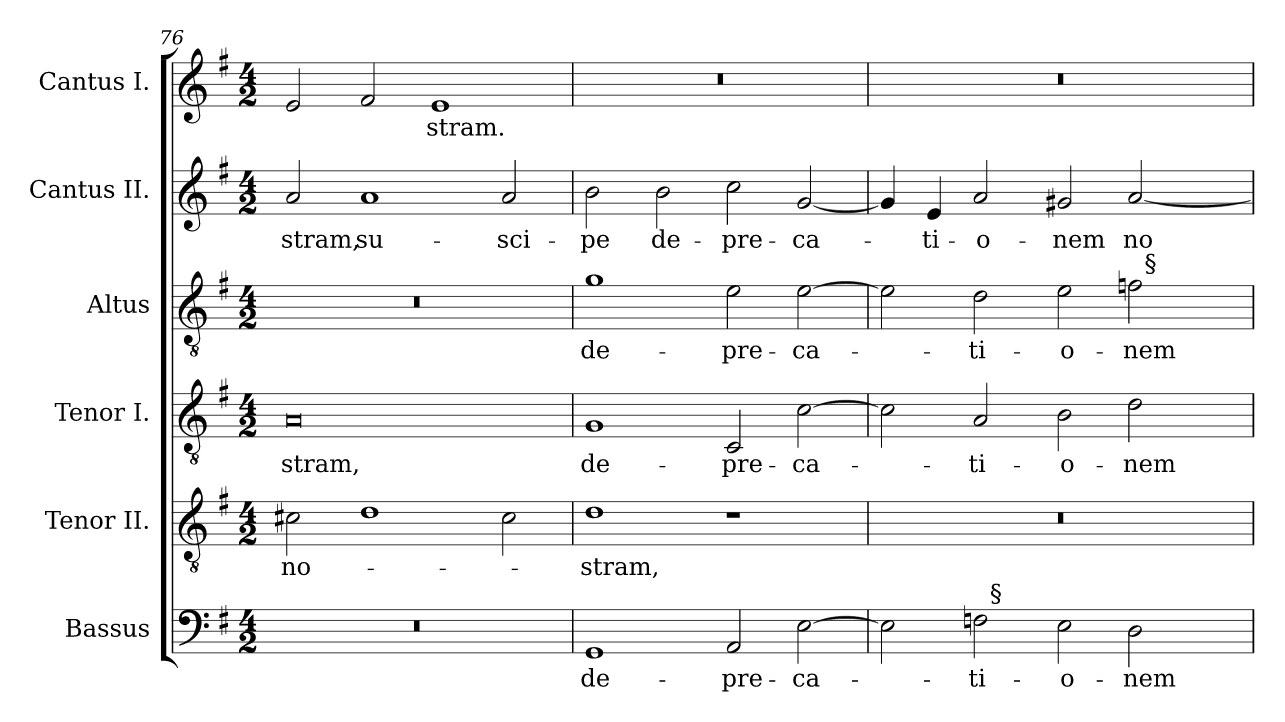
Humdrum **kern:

**kern	**text	**kern	**text	**kern	**text	**kern	**text	**kern	**text	**kern	**text
*part6	*part6	*part5	*part5	*part4	*part4	*part3	*part3	*part2	*part2	*part1	*part1
*staff6	*staff6	*staff5	*staff5	*staff4	*staff4	*staff3	*staff3	*staff2	*staff2	*staff1	*staff1
*I"Bassus	*	*I"Tenor II.	*	*I"Tenor I.	*	*I"Altus	*	*I"Cantus II.	*	*I"Cantus I.	*
*I'B.	*	*I'T. II.	*	*I'T. I.	*	*I'A.	*	*I'C. II	*	*I'C. I	*
*clefF4	*	*clefGv2	*	*clefGv2	*	*clefGv2	*	*clefG2	*	*clefG2	*
*	*	*ITrd7c12	*	*ITrd7c12	*	*ITrd7c12	*	*	*	*	*
*k[f#]	*	*k[f#]	*	*k[f#]	*	*k[f#]	*	*k[f#]	*	*k[f#]	*
*G:	*	*G:	*	*G:	*	*G:	*	*G:	*	*G:	*
*M4/2	*	*M4/2	*	*M4/2	*	*M4/2	*	*M4/2	*	*M4/2	*
=76	=76	=76	=76	=76	=76	=76	=76	=76	=76	=76	=76
!LO:N:vis=1	!	!	!	!	!	!	!	!	!	!	!
!	!	!	!LO:LY:b:color=#000000	!	!	!	!	!	!	!	!
!	!	!	!	!	!LO:LY:b:color=#000000	!LO:N:vis=1	!	!	!	!	!
!	!	!	!	!	!	!	!	!	!LO:LY:b:color=#000000	!	!
0r	.	2C#Xi\	no-	0AAi	-stram,	0r	.	2ai/	-stram,	2ei/	.
!	!	!	!	!	!	!	!	!	!LO:LY:b:color=#000000	!	!
.	.	1Di	.	.	.	.	.	1ai	su-	2f#i/	.
!	!	!	!	!	!	!	!	!	!	!	!LO:LY:b:color=#000000
.	.	.	.	.	.	.	.	.	.	1ei	-stram.
!	!	!	!	!	!	!	!	!	!LO:LY:b:color=#000000	!	!
.	.	2C#i\	.	.	.	.	.	2ai/	-sci-	.	.
=77	=77	=77	=77	=77	=77	=77	=77	=77	=77	=77	=77
!	!LO:LY:b:color=#000000	!	!	!	!	!	!	!	!	!	!
!	!	!	!LO:LY:b:color=#000000	!	!	!	!	!	!	!	!
!	!	!	!	!	!LO:LY:b:color=#000000	!	!	!	!	!	!
!	!	!	!	!	!	!	!LO:LY:b:color=#000000	!	!	!	!
!	!	!	!	!	!	!	!	!	!LO:LY:b:color=#000000	!LO:N:vis=1	!
1GGi	de-	1Di	-stram,	1GGi	de-	1Gi	de-	2bi\	-pe	0r	.
!	!	!	!	!	!	!	!	!	!LO:LY:b:color=#000000	!	!
.	.	.	.	.	.	.	.	2bi\	de-	.	.
!	!LO:LY:b:color=#000000	!	!	!	!	!	!	!	!	!	!
!	!	!	!	!	!LO:LY:b:color=#000000	!	!	!	!	!	!
!	!	!	!	!	!	!	!LO:LY:b:color=#000000	!	!	!	!
!	!	!	!	!	!	!	!	!	!LO:LY:b:color=#000000	!	!
2AAi/	-pre-	1r	.	2CCi/	-pre-	2Ei\	-pre-	2cci\	-pre-	.	.
!	!LO:LY:b:color=#000000	!	!	!	!	!	!	!	!	!	!
!	!	!	!	!	!LO:LY:b:color=#000000	!	!	!	!	!	!
!	!	!	!	!	!	!	!LO:LY:b:color=#000000	!	!	!	!
!	!	!	!	!	!	!	!	!	!LO:LY:b:color=#000000	!	!
[2Ei\	-ca-	.	.	[2Ci\	-ca-	[2Ei\	-ca-	[2gi/	-ca-	.	.
=78	=78	=78	=78	=78	=78	=78	=78	=78	=78	=78	=78
!	!	!LO:N:vis=1	!	!	!	!	!	!	!	!LO:N:vis=1	!
*^	*	*	*	*	*	*^	*	*	*	*	*
2Ei\]	2ryy	.	0r	.	2Ci\]	.	2Ei\]	1ryy	.	4gi/]	.	0r	.
!	!	!	!	!	!	!	!	!	!	!	!LO:LY:b:color=#000000	!	!
.	.	.	.	.	.	.	.	.	.	4ei/	-ti-	.	.
!	!	!LO:LY:b:color=#000000	!	!	!	!	!	!	!	!	!	!	!
!	!	!	!	!	!	!LO:LY:b:color=#000000	!	!	!	!	!	!	!
!	!	!	!	!	!	!	!	!	!LO:LY:b:color=#000000	!	!	!	!
!	!	!	!	!	!	!	!	!	!	!	!LO:LY:b:color=#000000	!	!
2Fi\	32ryy	-ti-	.	.	2AAi/	-ti-	2Di\	.	-ti-	2ai/	-o-	.	.
.	256ryy	.	.	.	.	.	.	.	.	.	.	.	.
!	!LO:TX:a:t=§	!	!	!	!	!	!	!	!	!	!	!	!
.	1ryy	.	.	.	.	.	.	.	.	.	.	.	.
!	!	!LO:LY:b:color=#000000	!	!	!	!	!	!	!	!	!	!	!
!	!	!	!	!	!	!LO:LY:b:color=#000000	!	!	!	!	!	!	!
!	!	!	!	!	!	!	!	!	!LO:LY:b:color=#000000	!	!	!	!
!	!	!	!	!	!	!	!	!	!	!	!LO:LY:b:color=#000000	!	!
2Ei\	.	-o-	.	.	2BBi\	-o-	2Ei\	2ryy	-o-	2g#Xi/	-nem	.	.
!	!	!LO:LY:b:color=#000000	!	!	!	!	!	!	!	!	!	!	!
!	!	!	!	!	!	!LO:LY:b:color=#000000	!	!	!	!	!	!	!
!	!	!	!	!	!	!	!	!	!LO:LY:b:color=#000000	!	!	!	!
!	!	!	!	!	!	!	!	!	!	!	!LO:LY:b:color=#000000	!	!
2Di\	.	-nem	.	.	2Di\	-nem	2Fi\	32ryy	-nem	[2ai/	no-	.	.
.	.	.	.	.	.	.	.	256ryy	.	.	.	.	.
!	!	!	!	!	!	!	!	!LO:TX:a:t=§	!	!	!	!	!
.	4ryy	.	.	.	.	.	.	4ryy	.	.	.	.	.
.	8ryy	.	.	.	.	.	.	8ryy	.	.	.	.	.
.	16ryy	.	.	.	.	.	.	16ryy	.	.	.	.	.
.	64..ryy	.	.	.	.	.	.	64..ryy	.	.	.	.	.
*v	*v	*	*	*	*	*	*v	*v	*	*	*	*	*
=	=	=	=	=	=	=	=	=	=	=	=
*-	*-	*-	*-	*-	*-	*-	*-	*-	*-	*-	*-
